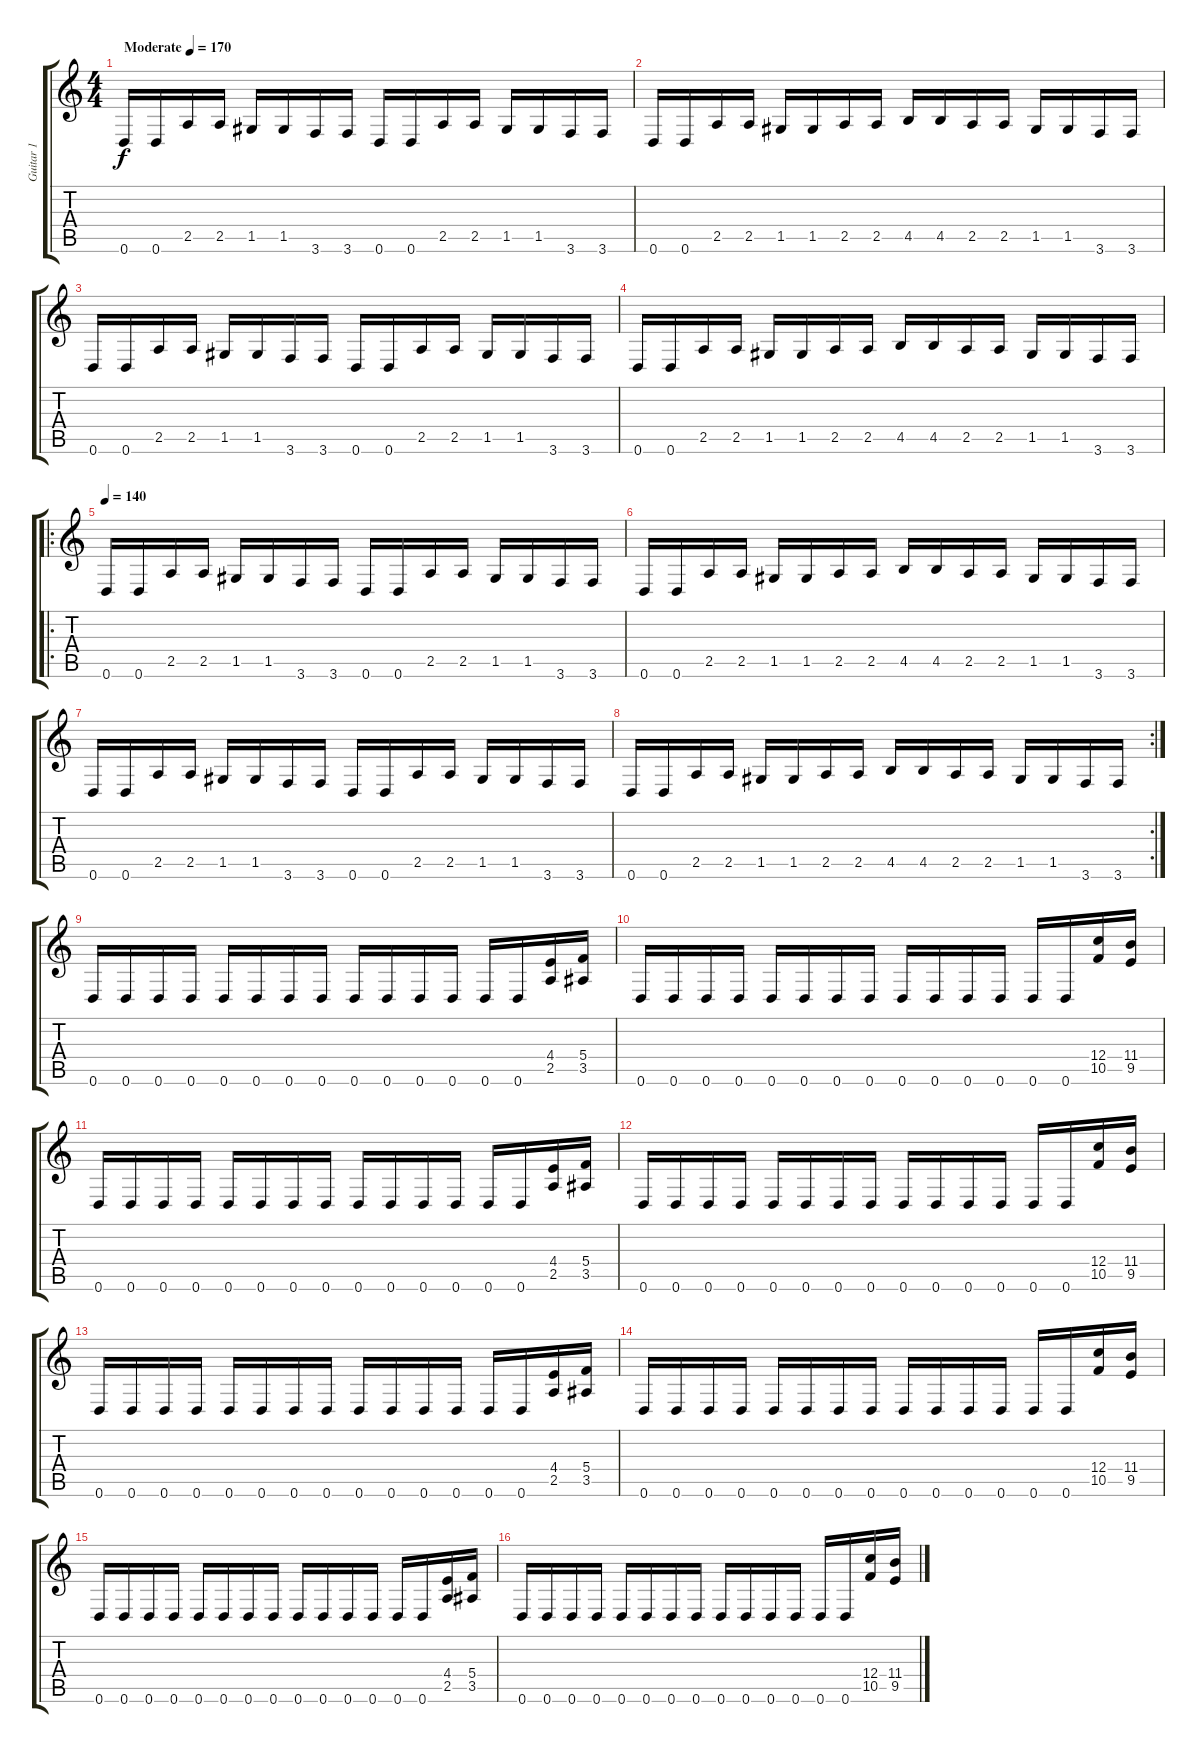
\track ("Guitar 1" "Guitar 1") {instrument distortionguitar}
\staff {score tabs}
\tuning (D4 A3 F3 C3 G2 D2) {hide}
\ts (4 4)
\tempo (170 "Moderate")
\clef g2
\ks c
0.6.16{dy f instrument distortionguitar} 0.6.16 2.5.16 2.5.16 1.5.16 1.5.16 3.6.16 3.6.16 0.6.16 0.6.16 2.5.16 2.5.16 1.5.16 1.5.16 3.6.16 3.6.16 |
0.6.16 0.6.16 2.5.16 2.5.16 1.5.16 1.5.16 2.5.16 2.5.16 4.5.16 4.5.16 2.5.16 2.5.16 1.5.16 1.5.16 3.6.16 3.6.16 |
0.6.16 0.6.16 2.5.16 2.5.16 1.5.16 1.5.16 3.6.16 3.6.16 0.6.16 0.6.16 2.5.16 2.5.16 1.5.16 1.5.16 3.6.16 3.6.16 |
0.6.16 0.6.16 2.5.16 2.5.16 1.5.16 1.5.16 2.5.16 2.5.16 4.5.16 4.5.16 2.5.16 2.5.16 1.5.16 1.5.16 3.6.16 3.6.16 |
\ro
\tempo 140
0.6.16 0.6.16 2.5.16 2.5.16 1.5.16 1.5.16 3.6.16 3.6.16 0.6.16 0.6.16 2.5.16 2.5.16 1.5.16 1.5.16 3.6.16 3.6.16 |
0.6.16 0.6.16 2.5.16 2.5.16 1.5.16 1.5.16 2.5.16 2.5.16 4.5.16 4.5.16 2.5.16 2.5.16 1.5.16 1.5.16 3.6.16 3.6.16 |
0.6.16 0.6.16 2.5.16 2.5.16 1.5.16 1.5.16 3.6.16 3.6.16 0.6.16 0.6.16 2.5.16 2.5.16 1.5.16 1.5.16 3.6.16 3.6.16 |
\rc 2
0.6.16 0.6.16 2.5.16 2.5.16 1.5.16 1.5.16 2.5.16 2.5.16 4.5.16 4.5.16 2.5.16 2.5.16 1.5.16 1.5.16 3.6.16 3.6.16 |
0.6.16 0.6.16 0.6.16 0.6.16 0.6.16 0.6.16 0.6.16 0.6.16 0.6.16 0.6.16 0.6.16 0.6.16 0.6.16 0.6.16 (4.4 2.5).16 (5.4 3.5).16 |
0.6.16 0.6.16 0.6.16 0.6.16 0.6.16 0.6.16 0.6.16 0.6.16 0.6.16 0.6.16 0.6.16 0.6.16 0.6.16 0.6.16 (12.4 10.5).16 (11.4 9.5).16 |
0.6.16 0.6.16 0.6.16 0.6.16 0.6.16 0.6.16 0.6.16 0.6.16 0.6.16 0.6.16 0.6.16 0.6.16 0.6.16 0.6.16 (4.4 2.5).16 (5.4 3.5).16 |
0.6.16 0.6.16 0.6.16 0.6.16 0.6.16 0.6.16 0.6.16 0.6.16 0.6.16 0.6.16 0.6.16 0.6.16 0.6.16 0.6.16 (12.4 10.5).16 (11.4 9.5).16 |
0.6.16 0.6.16 0.6.16 0.6.16 0.6.16 0.6.16 0.6.16 0.6.16 0.6.16 0.6.16 0.6.16 0.6.16 0.6.16 0.6.16 (4.4 2.5).16 (5.4 3.5).16 |
0.6.16 0.6.16 0.6.16 0.6.16 0.6.16 0.6.16 0.6.16 0.6.16 0.6.16 0.6.16 0.6.16 0.6.16 0.6.16 0.6.16 (12.4 10.5).16 (11.4 9.5).16 |
0.6.16 0.6.16 0.6.16 0.6.16 0.6.16 0.6.16 0.6.16 0.6.16 0.6.16 0.6.16 0.6.16 0.6.16 0.6.16 0.6.16 (4.4 2.5).16 (5.4 3.5).16 |
0.6.16 0.6.16 0.6.16 0.6.16 0.6.16 0.6.16 0.6.16 0.6.16 0.6.16 0.6.16 0.6.16 0.6.16 0.6.16 0.6.16 (12.4 10.5).16 (11.4 9.5).16
